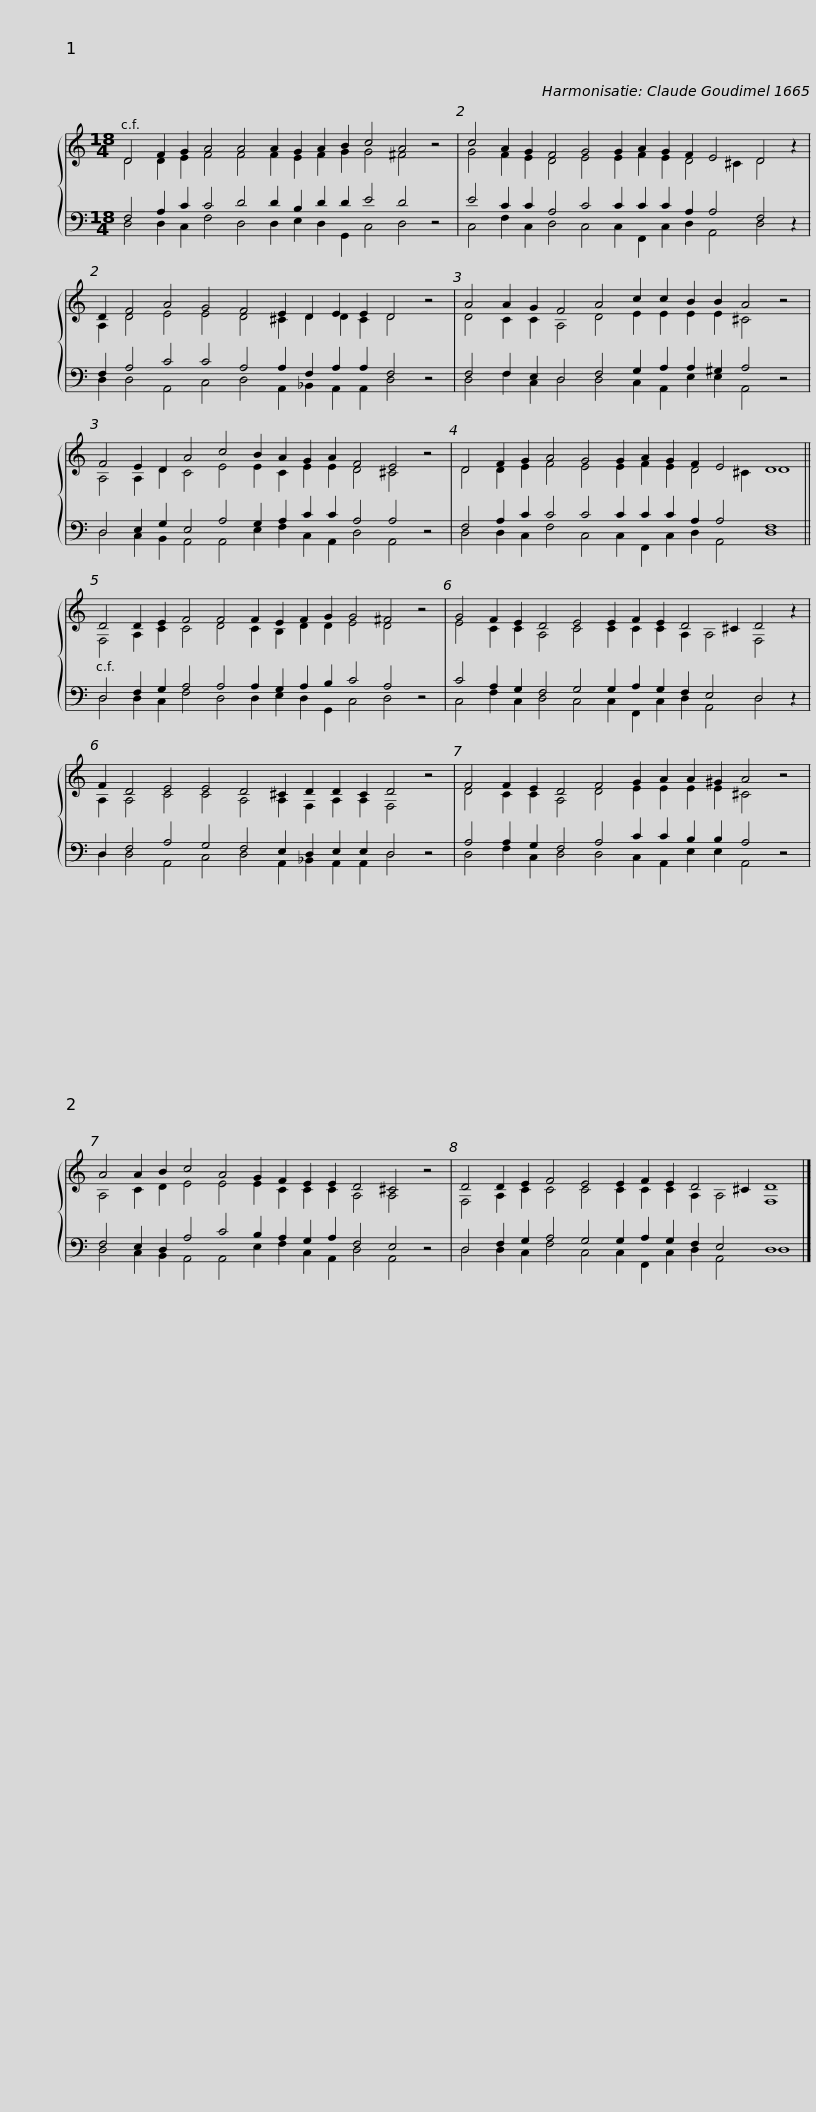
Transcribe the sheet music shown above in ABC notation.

X:1
%%score { ( 1 2 ) | ( 3 4 ) }
L:1/8
M:18/4
I:linebreak $
K:C
V:1 treble
V:2 treble
V:3 bass
V:4 bass
V:1
 D4 F2 G2 A4 A4 A2 G2 A2 B2 c4 A4 z4 |$ c4 A2 G2 F4 G4 G2 A2 G2 F2 E4 D4 z2 |$ D2 F4 A4 G4 F4 E2 D2 E2 E2 D4 z4 |$ A4 A2 G2 F4 A4 c2 c2 B2 B2 A4 z4 |$ F4 E2 D2 A4 c4 B2 A2 G2 A2 F4 E4 z4 |$ %5
 D4 F2 G2 A4 G4 G2 A2 G2 F2 E4 D8 ||$ D4 D2 E2 F4 F4 F2 E2 F2 G2 G4 ^F4 z4 |$ G4 F2 E2 D4 E4 E2 F2 E2 D4 ^C2 D4 z2 |$ F2 D4 E4 E4 D4 ^C2 D2 D2 C2 D4 z4 |$ F4 F2 E2 D4 F4 G2 A2 A2 ^G2 A4 z4 |$ %10
 A4 A2 B2 c4 A4 G2 F2 E2 E2 D4 ^C4 z4 |$ D4 D2 E2 F4 E4 E2 F2 E2 D4 ^C2 D8 |] %12
V:2
 D4 D2 E2 F4 F4 F2 E2 F2 G2 G4 ^F4 x4 |$ G4 F2 E2 D4 E4 E2 F2 E2 D4 ^C2 D4 x2 |$ A,2 D4 E4 E4 D4 ^C2 D2 D2 C2 D4 x4 |$ D4 C2 C2 A,4 D4 E2 E2 E2 E2 ^C4 x4 |$ A,4 A,2 D2 C4 E4 E2 C2 E2 E2 D4 ^C4 x4 |$ %5
 D4 D2 E2 F4 E4 E2 F2 E2 D4 ^C2 D8 ||$ F,4 A,2 C2 C4 D4 C2 B,2 D2 D2 E4 D4 x4 |$ E4 C2 C2 A,4 C4 C2 C2 C2 A,2 A,4 F,4 x2 |$ A,2 A,4 C4 C4 A,4 A,2 F,2 A,2 A,2 F,4 x4 |$ D4 C2 C2 A,4 D4 E2 E2 E2 E2 ^C4 x4 |$ %10
 A,4 C2 D2 E4 E4 E2 C2 C2 C2 A,4 A,4 x4 |$ F,4 A,2 C2 C4 C4 C2 C2 C2 A,2 A,4 F,8 |] %12
V:3
 F,4 A,2 C2 C4 D4 D2 B,2 D2 D2 E4 D4 z4 |$ E4 C2 C2 A,4 C4 C2 C2 C2 A,2 A,4 F,4 z2 |$ F,2 A,4 C4 C4 A,4 A,2 F,2 A,2 A,2 F,4 z4 |$ F,4 F,2 E,2 D,4 F,4 G,2 A,2 A,2 ^G,2 A,4 z4 |$ D,4 E,2 G,2 E,4 A,4 G,2 A,2 C2 C2 A,4 A,4 z4 |$ %5
 F,4 A,2 C2 C4 C4 C2 C2 C2 A,2 A,4 F,8 ||$ D,4 F,2 G,2 A,4 A,4 A,2 G,2 A,2 B,2 C4 A,4 z4 |$ C4 A,2 G,2 F,4 G,4 G,2 A,2 G,2 F,2 E,4 D,4 z2 |$ D,2 F,4 A,4 G,4 F,4 E,2 D,2 E,2 E,2 D,4 z4 |$ A,4 A,2 G,2 F,4 A,4 C2 C2 B,2 B,2 A,4 z4 |$ %10
 F,4 E,2 D,2 A,4 C4 B,2 A,2 G,2 A,2 F,4 E,4 z4 |$ D,4 F,2 G,2 A,4 G,4 G,2 A,2 G,2 F,2 E,4 D,8 |] %12
V:4
 D,4 D,2 C,2 F,4 D,4 D,2 E,2 D,2 G,,2 C,4 D,4 x4 |$ C,4 F,2 C,2 D,4 C,4 C,2 F,,2 C,2 D,2 A,,4 D,4 x2 |$ D,2 D,4 A,,4 C,4 D,4 A,,2 _B,,2 A,,2 A,,2 D,4 x4 |$ D,4 F,2 C,2 D,4 D,4 C,2 A,,2 E,2 E,2 A,,4 x4 |$ D,4 C,2 B,,2 A,,4 A,,4 E,2 F,2 C,2 A,,2 D,4 A,,4 x4 |$ %5
 D,4 D,2 C,2 F,4 C,4 C,2 F,,2 C,2 D,2 A,,4 D,8 ||$ D,4 D,2 C,2 F,4 D,4 D,2 E,2 D,2 G,,2 C,4 D,4 x4 |$ C,4 F,2 C,2 D,4 C,4 C,2 F,,2 C,2 D,2 A,,4 D,4 x2 |$ D,2 D,4 A,,4 C,4 D,4 A,,2 _B,,2 A,,2 A,,2 D,4 x4 |$ D,4 F,2 C,2 D,4 D,4 C,2 A,,2 E,2 E,2 A,,4 x4 |$ %10
 D,4 C,2 B,,2 A,,4 A,,4 E,2 F,2 C,2 A,,2 D,4 A,,4 x4 |$ D,4 D,2 C,2 F,4 C,4 C,2 F,,2 C,2 D,2 A,,4 D,8 |] %12
